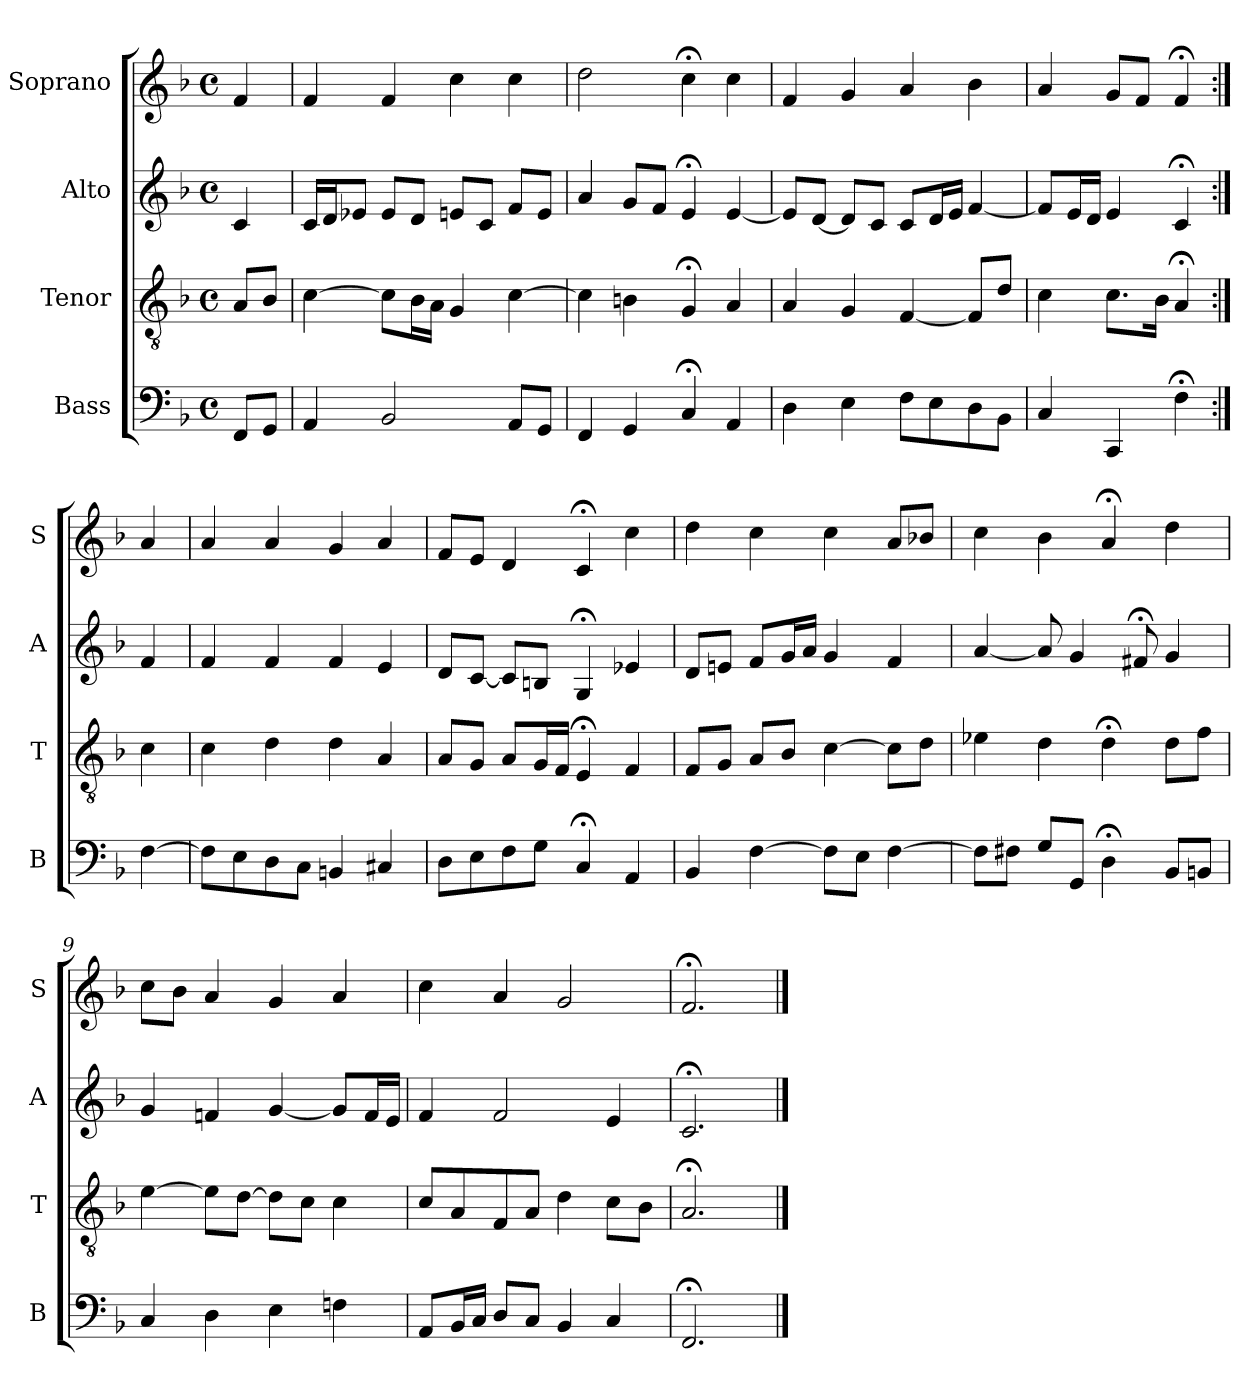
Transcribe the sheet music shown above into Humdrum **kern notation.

**kern	**kern	**kern	**kern
*part4	*part3	*part2	*part1
*staff4	*staff3	*staff2	*staff1
*I"Bass	*I"Tenor	*I"Alto	*I"Soprano
*I'B	*I'T	*I'A	*I'S
*clefF4	*clefGv2	*clefG2	*clefG2
*k[b-]	*k[b-]	*k[b-]	*k[b-]
*F:	*F:	*F:	*F:
*M4/4	*M4/4	*M4/4	*M4/4
*met(c)	*met(c)	*met(c)	*met(c)
*MM100	*MM100	*MM100	*MM100
=	=	=	=
8FFL	8AL	4c	4f
8GGJ	8B-J	.	.
=1	=1	=1	=1
4AA	[4c	16cLL	4f
.	.	16dJ	.
.	.	8e-XJ	.
2BB-	8cL]	8e-L	4f
.	16B-L	8dJ	.
.	16AJJ	.	.
.	4G	8enL	4cc
.	.	8cJ	.
8AAL	[4c	8fL	4cc
8GGJ	.	8eJ	.
=2	=2	=2	=2
4FF	4c]	4a	2dd
4GG	4Bn	8gL	.
.	.	8fJ	.
4C;<	4G;<	4e;<	4cc;<
4AA	4A	[4e	4cc
=3	=3	=3	=3
4D	4A	8eL]	4f
.	.	[8dJ	.
4E	4G	8dL]	4g
.	.	8cJ	.
8FL	[4F	8cL	4a
8E	.	16dL	.
.	.	16eJJ	.
8D	8FL]	[4f	4b-
8BB-J	8dJ	.	.
=4	=4	=4	=4
4C	4c	8fL]	4a
.	.	16eL	.
.	.	16dJJ	.
4CC	8.cL	4e	8gL
.	.	.	8fJ
.	16B-Jk	.	.
4F;<	4A;<	4c;<	4f;<
=:|!	=:|!	=:|!	=:|!
[4F	4c	4f	4a
=5	=5	=5	=5
8FL]	4c	4f	4a
8E	.	.	.
8D	4d	4f	4a
8CJ	.	.	.
4BBni	4di	4fi	4gi
4C#X	4A	4e	4a
=6	=6	=6	=6
8DL	8AL	8dL	8fL
8E	8GJ	[8cJ	8eJ
8F	8AL	8cL]	4d
8GJ	16GL	8BnJ	.
.	16FJJ	.	.
4C;<	4E;<	4G;<	4c;<
4AAi	4Fi	4e-Xi	4cci
=7	=7	=7	=7
4BB-	8FL	8dL	4dd
.	8GJ	8enJ	.
[4F	8AL	8fL	4cc
.	8B-J	16gL	.
.	.	16aJJ	.
8FL]	[4c	4g	4cc
8EJ	.	.	.
[4F	8cL]	4f	8aL
.	8dJ	.	8b-XJ
=8	=8	=8	=8
8FL]	4e-X	[4a	4cc
8F#XJ	.	.	.
8GL	4d	8aL]	4b-
8GGJ	.	4g	.
4D;<	4d;<	.	4a;<
.	.	8f#X;<	.
8BB-L	8dL	4g	4dd
8BBnJ	8fJ	.	.
=9	=9	=9	=9
4C	[4e	4g	8ccL
.	.	.	8b-J
4D	8eL]	4fn	4a
.	[8dJ	.	.
4E	8dL]	[4g	4g
.	8cJ	.	.
4Fn	4c	8gL]	4a
.	.	16fL	.
.	.	16eJJ	.
=10	=10	=10	=10
8AAL	8cL	4f	4cc
16BB-L	8A	.	.
16CJJ	.	.	.
8DL	8F	2f	4a
8CJ	8AJ	.	.
4BB-	4d	.	2g
4C	8cL	4e	.
.	8B-J	.	.
=11	=11	=11	=11
2.FF;<	2.A;<	2.c;<	2.f;<
==	==	==	==
*-	*-	*-	*-
